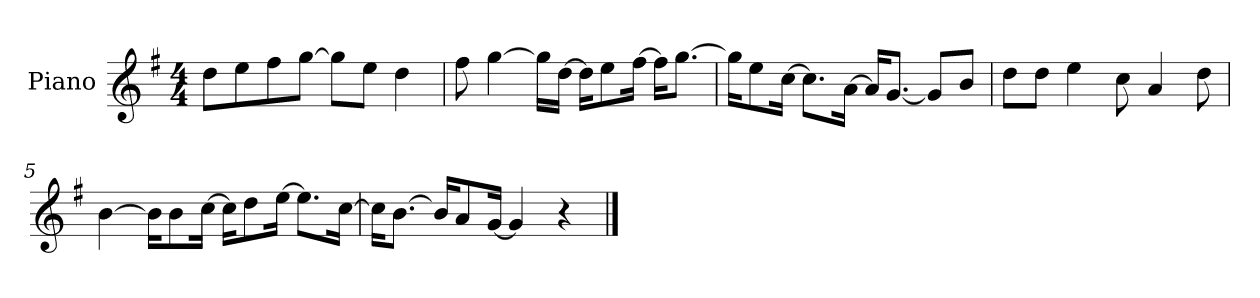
**kern
*part1
*staff1
*I"Piano
*I'P-no
*clefG2
*k[f#]
*M4/4
*MM90
=1
8dd\L
8ee\
8ff#\
[8gg\J
8gg\L]
8ee\J
4dd\
=2
8ff#\
[4gg\
16gg\LL]
[16dd\JJ
16dd\KL]
8ee\
[16ff#\Jk
16ff#\KL]
[8.gg\J
=3
16gg\KL]
8ee\
[16cc\Jk
8.cc\L]
[16a\Jk
16a/KL]
[8.g/J
8g/L]
8b/J
=4
8dd\L
8dd\J
4ee\
8cc\
4a/
8dd\
!!LO:LB:g=z
=5
[4b\
16b\KL]
8b\
[16cc\Jk
16cc\KL]
8dd\
[16ee\Jk
8.ee\L]
[16cc\Jk
=6
16cc\KL]
[8.b\J
16b/KL]
8a/
[16g/Jk
4g/]
4r
==
*-
